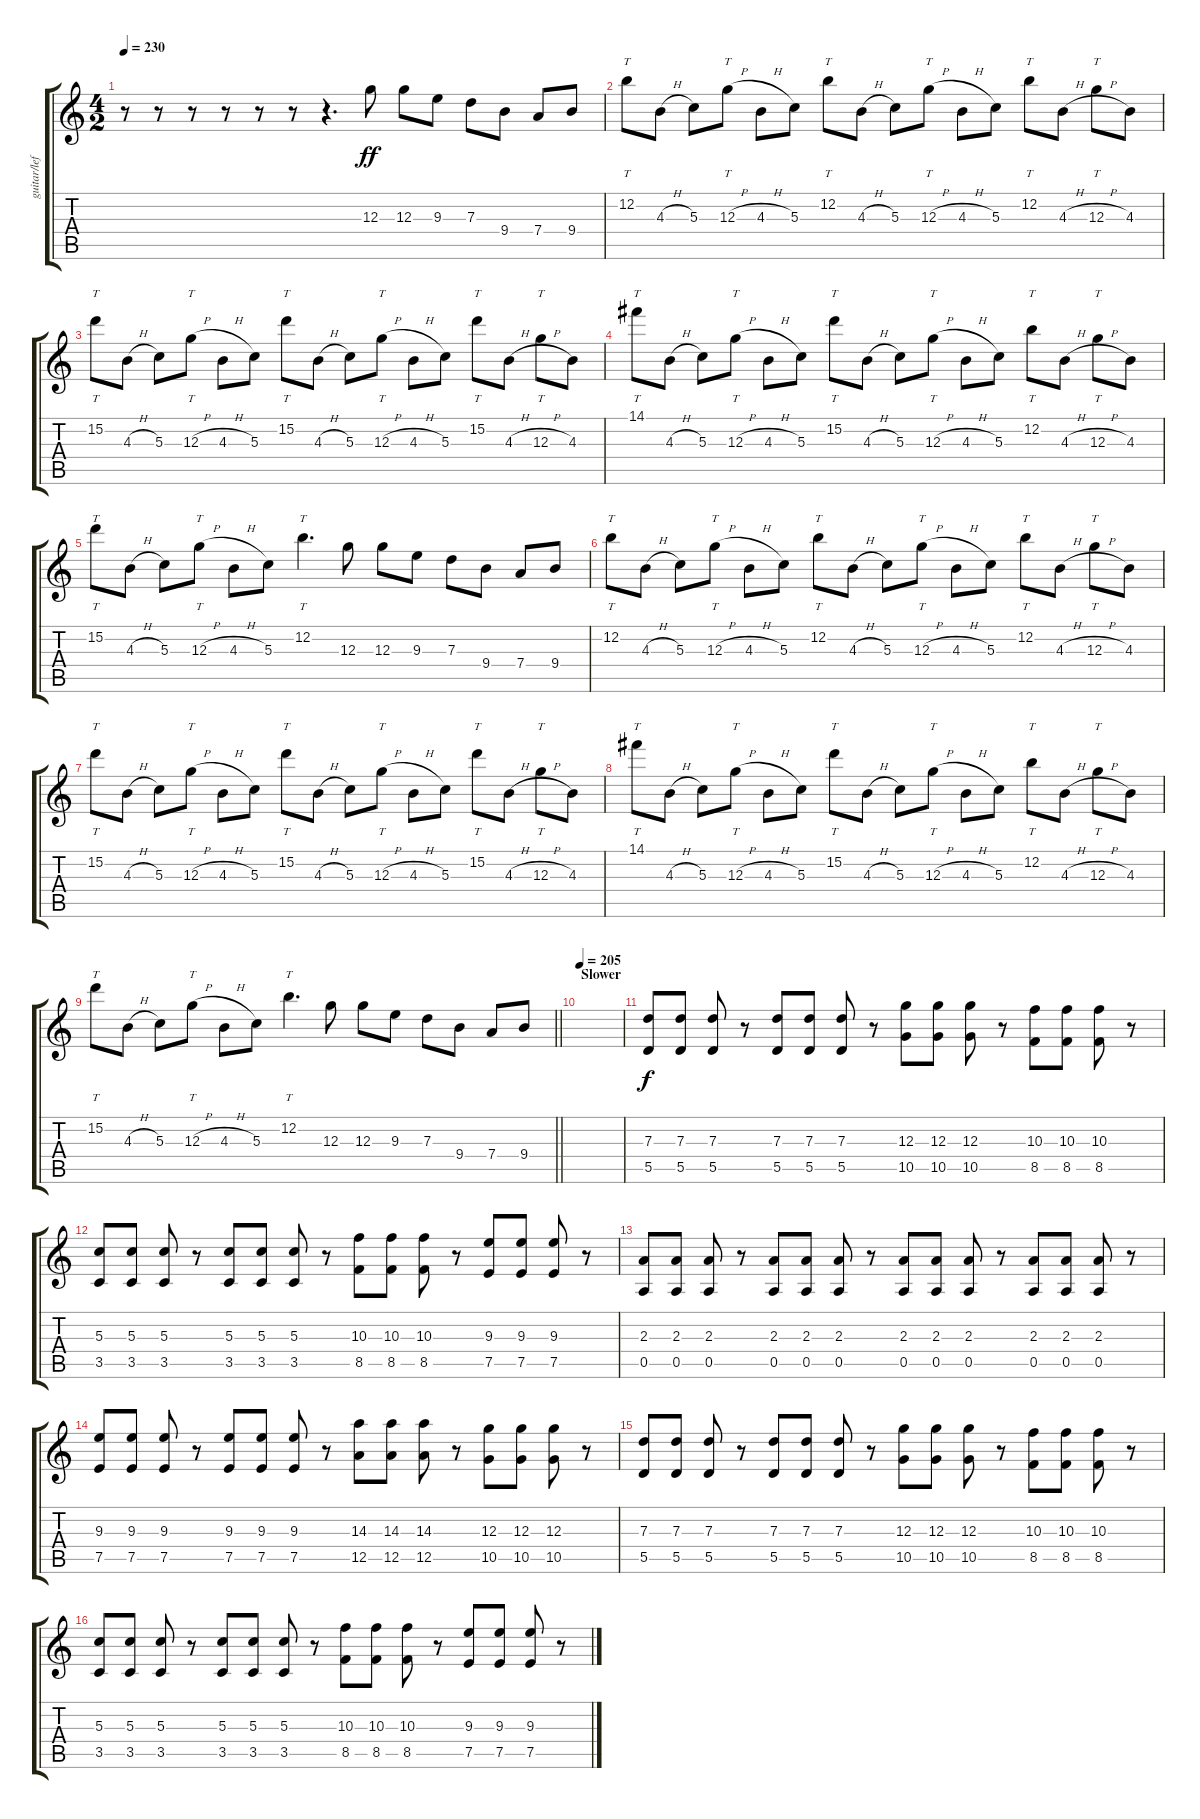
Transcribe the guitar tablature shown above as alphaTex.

\track ("guitar/left" "guitar/lef") {instrument distortionguitar}
\staff {score tabs}
\tuning (E4 B3 G3 D3 A2 E2) {hide}
\ts (4 2)
\tempo 230
\clef g2
\ks c
r.8{dy f} r.8 r.8 r.8 r.8 r.8 r.4{d} 12.3.8{dy ff} 12.3.8 9.3.8 7.3.8 9.4.8 7.4.8 9.4.8 |
12.2.8{tt} 4.3{h}.8 5.3.8 12.3{h}.8{tt} 4.3{h}.8 5.3.8 12.2.8{tt} 4.3{h}.8 5.3.8 12.3{h}.8{tt} 4.3{h}.8 5.3.8 12.2.8{tt} 4.3{h}.8 12.3{h}.8{tt} 4.3.8 |
15.2.8{tt} 4.3{h}.8 5.3.8 12.3{h}.8{tt} 4.3{h}.8 5.3.8 15.2.8{tt} 4.3{h}.8 5.3.8 12.3{h}.8{tt} 4.3{h}.8 5.3.8 15.2.8{tt} 4.3{h}.8 12.3{h}.8{tt} 4.3.8 |
14.1.8{tt} 4.3{h}.8 5.3.8 12.3{h}.8{tt} 4.3{h}.8 5.3.8 15.2.8{tt} 4.3{h}.8 5.3.8 12.3{h}.8{tt} 4.3{h}.8 5.3.8 12.2.8{tt} 4.3{h}.8 12.3{h}.8{tt} 4.3.8 |
15.2.8{tt} 4.3{h}.8 5.3.8 12.3{h}.8{tt} 4.3{h}.8 5.3.8 12.2.4{tt d} 12.3.8 12.3.8 9.3.8 7.3.8 9.4.8 7.4.8 9.4.8 |
12.2.8{tt} 4.3{h}.8 5.3.8 12.3{h}.8{tt} 4.3{h}.8 5.3.8 12.2.8{tt} 4.3{h}.8 5.3.8 12.3{h}.8{tt} 4.3{h}.8 5.3.8 12.2.8{tt} 4.3{h}.8 12.3{h}.8{tt} 4.3.8 |
15.2.8{tt} 4.3{h}.8 5.3.8 12.3{h}.8{tt} 4.3{h}.8 5.3.8 15.2.8{tt} 4.3{h}.8 5.3.8 12.3{h}.8{tt} 4.3{h}.8 5.3.8 15.2.8{tt} 4.3{h}.8 12.3{h}.8{tt} 4.3.8 |
14.1.8{tt} 4.3{h}.8 5.3.8 12.3{h}.8{tt} 4.3{h}.8 5.3.8 15.2.8{tt} 4.3{h}.8 5.3.8 12.3{h}.8{tt} 4.3{h}.8 5.3.8 12.2.8{tt} 4.3{h}.8 12.3{h}.8{tt} 4.3.8 |
\barLineRight lightlight
15.2.8{tt} 4.3{h}.8 5.3.8 12.3{h}.8{tt} 4.3{h}.8 5.3.8 12.2.4{tt d} 12.3.8 12.3.8 9.3.8 7.3.8 9.4.8 7.4.8 9.4.8 |
\section ("" "Slower")
\tempo 205
|
(7.3 5.5).8{dy f} (7.3 5.5).8 (7.3 5.5).8 r.8 (7.3 5.5).8 (7.3 5.5).8 (7.3 5.5).8 r.8 (12.3 10.5).8 (12.3 10.5).8 (12.3 10.5).8 r.8 (10.3 8.5).8 (10.3 8.5).8 (10.3 8.5).8 r.8 |
(5.3 3.5).8 (5.3 3.5).8 (5.3 3.5).8 r.8 (5.3 3.5).8 (5.3 3.5).8 (5.3 3.5).8 r.8 (10.3 8.5).8 (10.3 8.5).8 (10.3 8.5).8 r.8 (9.3 7.5).8 (9.3 7.5).8 (9.3 7.5).8 r.8 |
(2.3 0.5).8 (2.3 0.5).8 (2.3 0.5).8 r.8 (2.3 0.5).8 (2.3 0.5).8 (2.3 0.5).8 r.8 (2.3 0.5).8 (2.3 0.5).8 (2.3 0.5).8 r.8 (2.3 0.5).8 (2.3 0.5).8 (2.3 0.5).8 r.8 |
(9.3 7.5).8 (9.3 7.5).8 (9.3 7.5).8 r.8 (9.3 7.5).8 (9.3 7.5).8 (9.3 7.5).8 r.8 (14.3 12.5).8 (14.3 12.5).8 (14.3 12.5).8 r.8 (12.3 10.5).8 (12.3 10.5).8 (12.3 10.5).8 r.8 |
(7.3 5.5).8 (7.3 5.5).8 (7.3 5.5).8 r.8 (7.3 5.5).8 (7.3 5.5).8 (7.3 5.5).8 r.8 (12.3 10.5).8 (12.3 10.5).8 (12.3 10.5).8 r.8 (10.3 8.5).8 (10.3 8.5).8 (10.3 8.5).8 r.8 |
(5.3 3.5).8 (5.3 3.5).8 (5.3 3.5).8 r.8 (5.3 3.5).8 (5.3 3.5).8 (5.3 3.5).8 r.8 (10.3 8.5).8 (10.3 8.5).8 (10.3 8.5).8 r.8 (9.3 7.5).8 (9.3 7.5).8 (9.3 7.5).8 r.8
